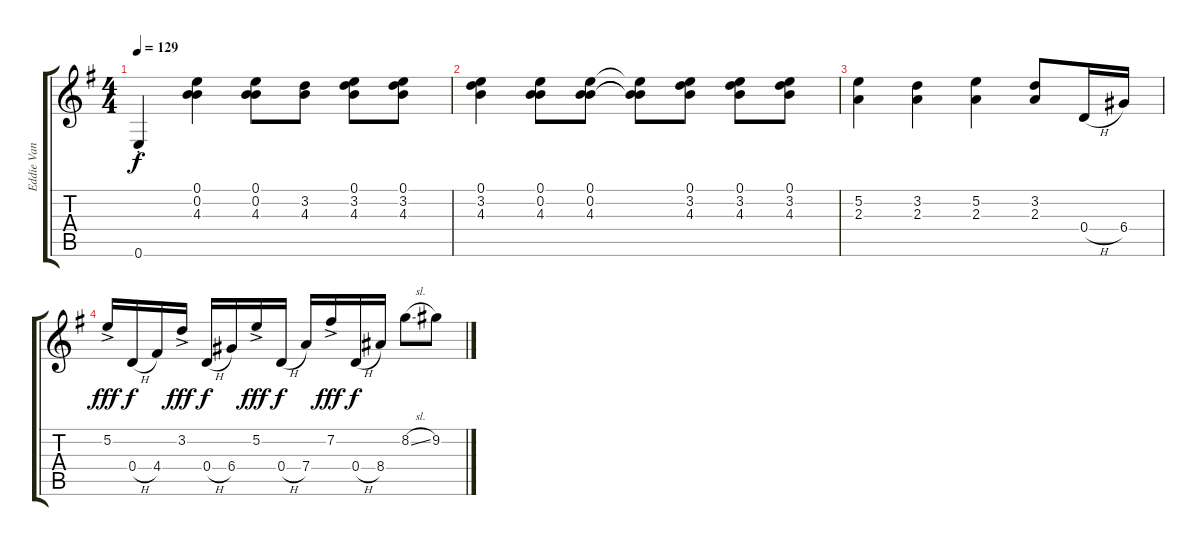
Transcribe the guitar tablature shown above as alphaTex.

\track ("Eddie Van Halen" "Eddie Van ") {instrument electricguitarclean}
\staff {score tabs}
\tuning (E4 B3 G3 D3 A2 E2) {hide}
\ts (4 4)
\tempo 129
\clef g2
\ks eminor
0.6{st}.4{dy f} (0.1 0.2 4.3).4 (0.1 0.2 4.3).8 (3.2 4.3).8 (0.1 3.2 4.3).8 (0.1 3.2 4.3).8 |
(0.1 3.2 4.3).4 (0.1 0.2 4.3).8 (0.1 0.2 4.3).8 (0.1{t} 0.2{t} 4.3{t}).8 (0.1 3.2 4.3).8 (0.1 3.2 4.3).8 (0.1 3.2 4.3).8 |
(5.2 2.3).4 (3.2 2.3).4 (5.2 2.3).4 (3.2 2.3).8 0.4{h}.16 6.4.16 |
5.2{ac}.16{dy fff} 0.4{h}.16{dy f} 4.4.16 3.2{ac}.16{dy fff} 0.4{h}.16{dy f} 6.4.16 5.2{ac}.16{dy fff} 0.4{h}.16{dy f} 7.4.16 7.2{ac}.16{dy fff} 0.4{h}.16{dy f} 8.4.16 8.2{sl}.8 9.2.8
